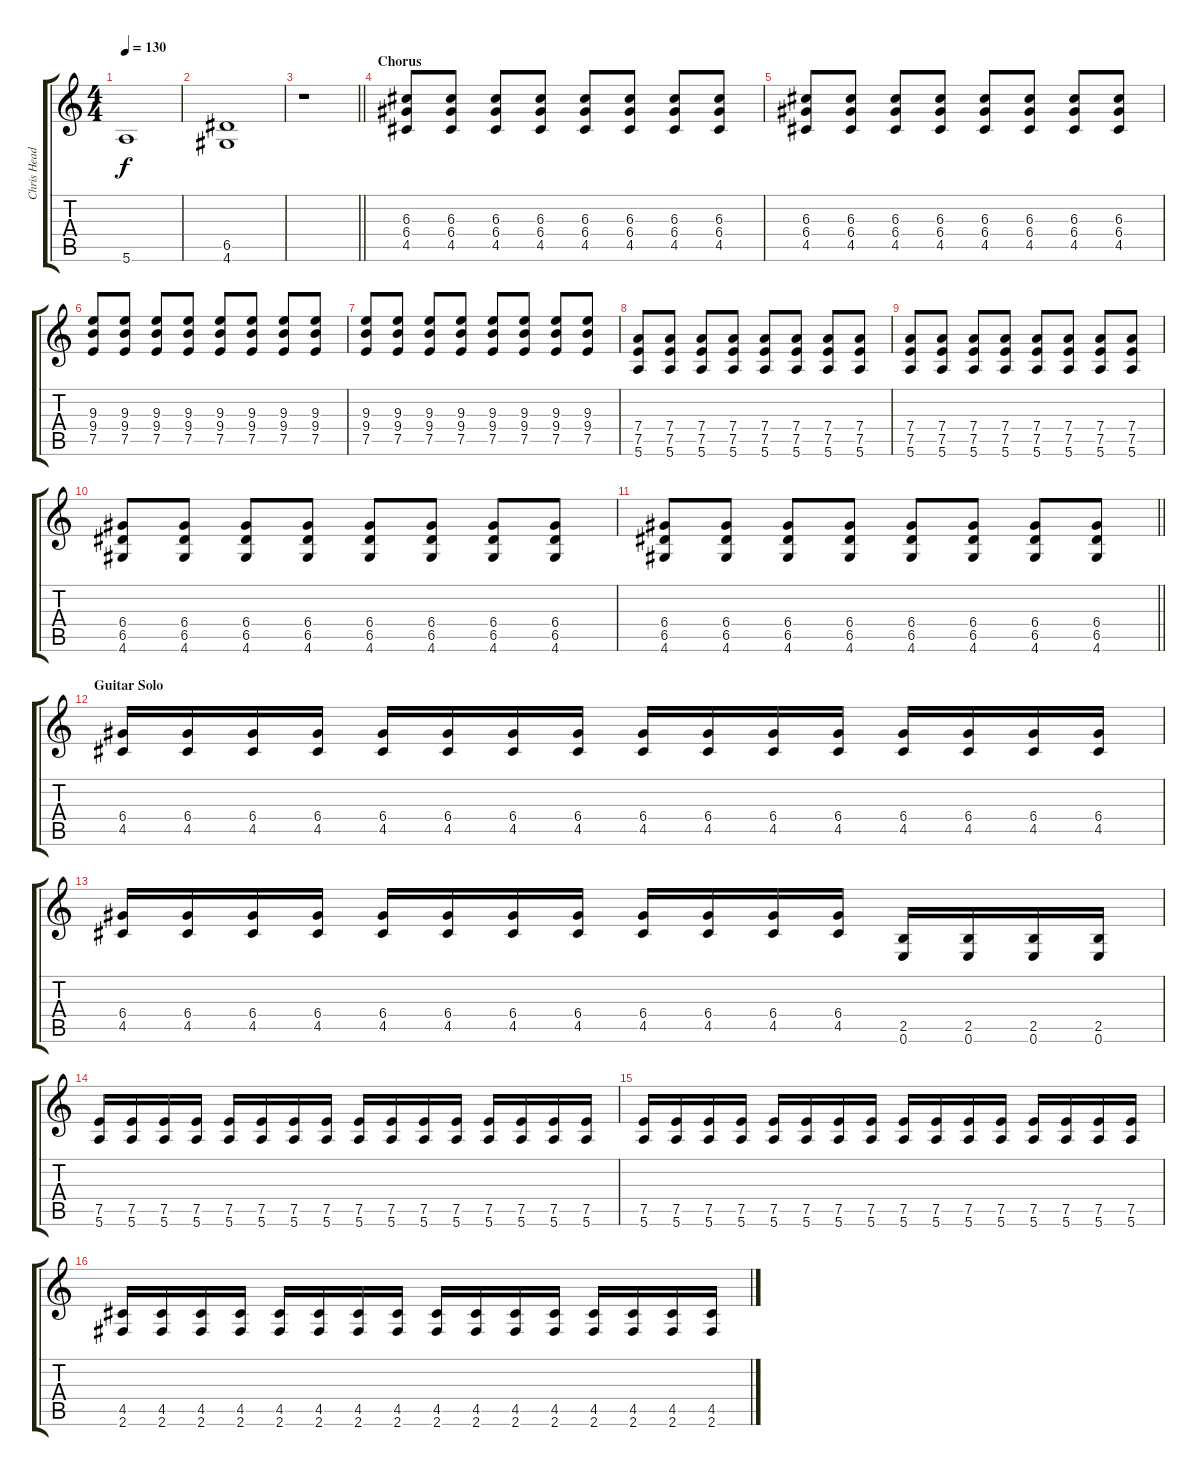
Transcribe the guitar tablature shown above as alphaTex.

\track ("Chris Head Guitar" "Chris Head") {instrument overdrivenguitar}
\staff {score tabs}
\tuning (E4 B3 G3 D3 A2 E2) {hide}
\ts (4 4)
\tempo 130
\clef g2
\ks c
5.6{t}.1{dy f} |
(6.5 4.6).1 |
\barLineRight lightlight
r.1 |
\section ("" "Chorus")
(6.3 6.4 4.5).8 (6.3 6.4 4.5).8 (6.3 6.4 4.5).8 (6.3 6.4 4.5).8 (6.3 6.4 4.5).8 (6.3 6.4 4.5).8 (6.3 6.4 4.5).8 (6.3 6.4 4.5).8 |
(6.3 6.4 4.5).8 (6.3 6.4 4.5).8 (6.3 6.4 4.5).8 (6.3 6.4 4.5).8 (6.3 6.4 4.5).8 (6.3 6.4 4.5).8 (6.3 6.4 4.5).8 (6.3 6.4 4.5).8 |
(9.3 9.4 7.5).8 (9.3 9.4 7.5).8 (9.3 9.4 7.5).8 (9.3 9.4 7.5).8 (9.3 9.4 7.5).8 (9.3 9.4 7.5).8 (9.3 9.4 7.5).8 (9.3 9.4 7.5).8 |
(9.3 9.4 7.5).8 (9.3 9.4 7.5).8 (9.3 9.4 7.5).8 (9.3 9.4 7.5).8 (9.3 9.4 7.5).8 (9.3 9.4 7.5).8 (9.3 9.4 7.5).8 (9.3 9.4 7.5).8 |
(7.4 7.5 5.6).8 (7.4 7.5 5.6).8 (7.4 7.5 5.6).8 (7.4 7.5 5.6).8 (7.4 7.5 5.6).8 (7.4 7.5 5.6).8 (7.4 7.5 5.6).8 (7.4 7.5 5.6).8 |
(7.4 7.5 5.6).8 (7.4 7.5 5.6).8 (7.4 7.5 5.6).8 (7.4 7.5 5.6).8 (7.4 7.5 5.6).8 (7.4 7.5 5.6).8 (7.4 7.5 5.6).8 (7.4 7.5 5.6).8 |
(6.4 6.5 4.6).8 (6.4 6.5 4.6).8 (6.4 6.5 4.6).8 (6.4 6.5 4.6).8 (6.4 6.5 4.6).8 (6.4 6.5 4.6).8 (6.4 6.5 4.6).8 (6.4 6.5 4.6).8 |
\barLineRight lightlight
(6.4 6.5 4.6).8 (6.4 6.5 4.6).8 (6.4 6.5 4.6).8 (6.4 6.5 4.6).8 (6.4 6.5 4.6).8 (6.4 6.5 4.6).8 (6.4 6.5 4.6).8 (6.4 6.5 4.6).8 |
\section ("" "Guitar Solo")
(6.4 4.5).16 (6.4 4.5).16 (6.4 4.5).16 (6.4 4.5).16 (6.4 4.5).16 (6.4 4.5).16 (6.4 4.5).16 (6.4 4.5).16 (6.4 4.5).16 (6.4 4.5).16 (6.4 4.5).16 (6.4 4.5).16 (6.4 4.5).16 (6.4 4.5).16 (6.4 4.5).16 (6.4 4.5).16 |
(6.4 4.5).16 (6.4 4.5).16 (6.4 4.5).16 (6.4 4.5).16 (6.4 4.5).16 (6.4 4.5).16 (6.4 4.5).16 (6.4 4.5).16 (6.4 4.5).16 (6.4 4.5).16 (6.4 4.5).16 (6.4 4.5).16 (2.5 0.6).16 (2.5 0.6).16 (2.5 0.6).16 (2.5 0.6).16 |
(7.5 5.6).16 (7.5 5.6).16 (7.5 5.6).16 (7.5 5.6).16 (7.5 5.6).16 (7.5 5.6).16 (7.5 5.6).16 (7.5 5.6).16 (7.5 5.6).16 (7.5 5.6).16 (7.5 5.6).16 (7.5 5.6).16 (7.5 5.6).16 (7.5 5.6).16 (7.5 5.6).16 (7.5 5.6).16 |
(7.5 5.6).16 (7.5 5.6).16 (7.5 5.6).16 (7.5 5.6).16 (7.5 5.6).16 (7.5 5.6).16 (7.5 5.6).16 (7.5 5.6).16 (7.5 5.6).16 (7.5 5.6).16 (7.5 5.6).16 (7.5 5.6).16 (7.5 5.6).16 (7.5 5.6).16 (7.5 5.6).16 (7.5 5.6).16 |
(4.5 2.6).16 (4.5 2.6).16 (4.5 2.6).16 (4.5 2.6).16 (4.5 2.6).16 (4.5 2.6).16 (4.5 2.6).16 (4.5 2.6).16 (4.5 2.6).16 (4.5 2.6).16 (4.5 2.6).16 (4.5 2.6).16 (4.5 2.6).16 (4.5 2.6).16 (4.5 2.6).16 (4.5 2.6).16
